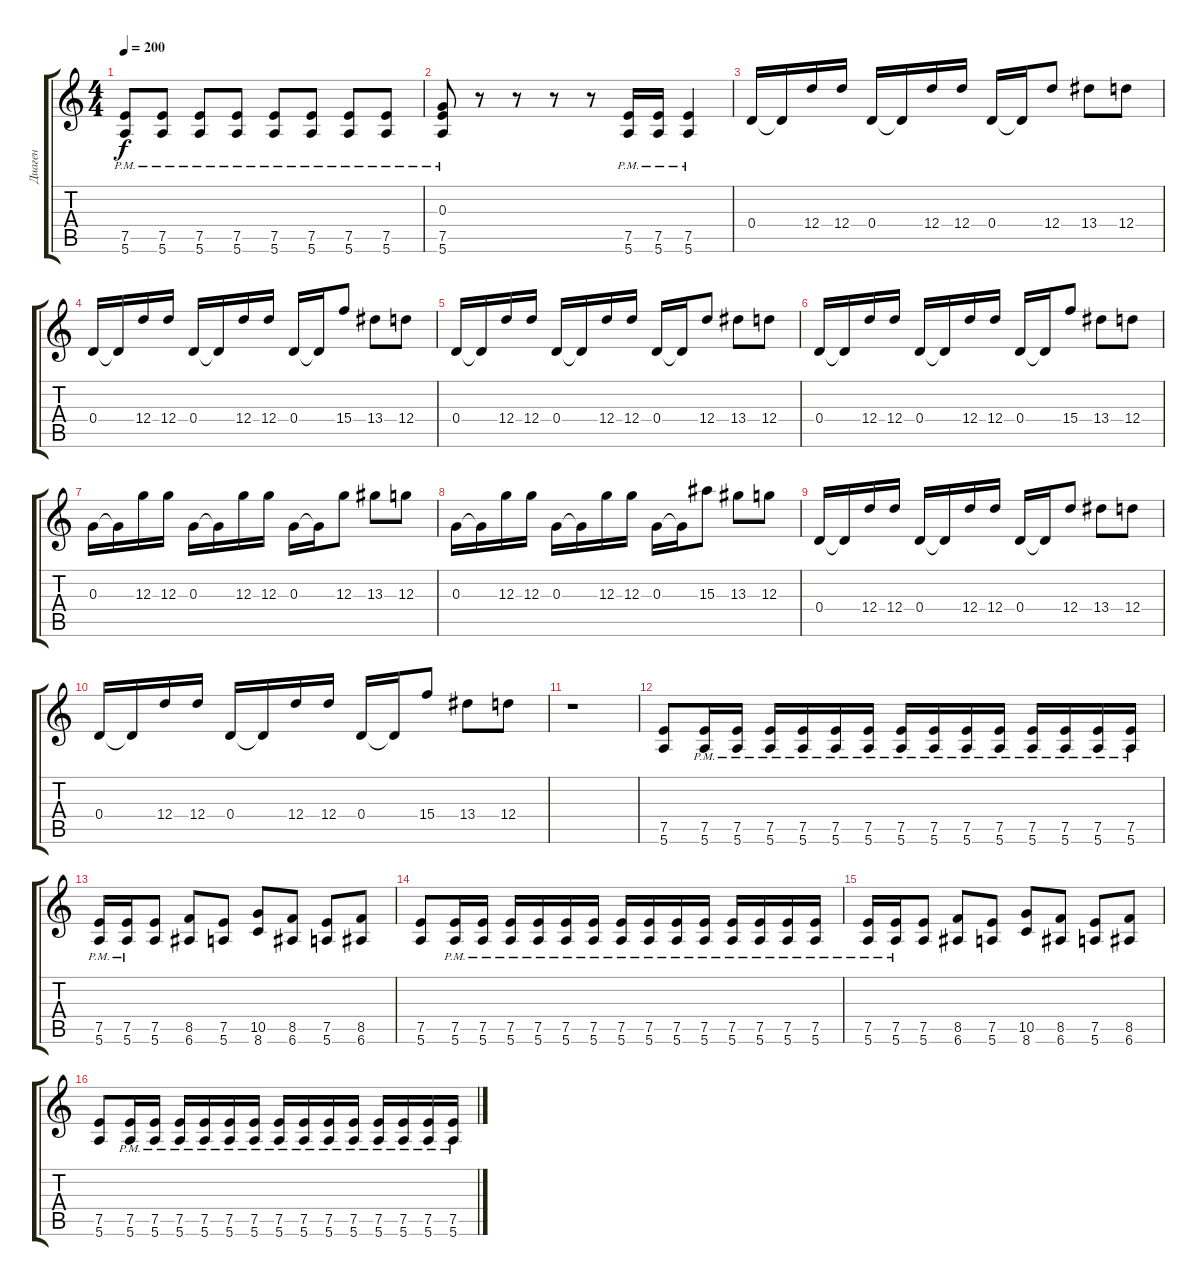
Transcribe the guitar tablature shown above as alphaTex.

\track ("Диаген" "Диаген") {instrument distortionguitar}
\staff {score tabs}
\tuning (E4 B3 G3 D3 A2 E2) {hide}
\ts (4 4)
\tempo 200
\clef g2
\ks c
(7.5{pm} 5.6{pm}).8{dy f} (7.5{pm} 5.6{pm}).8 (7.5{pm} 5.6{pm}).8 (7.5{pm} 5.6{pm}).8 (7.5{pm} 5.6{pm}).8 (7.5{pm} 5.6{pm}).8 (7.5{pm} 5.6{pm}).8 (7.5{pm} 5.6{pm}).8 |
(0.3 7.5{pm} 5.6{pm}).8 r.8 r.8 r.8 r.8 (7.5{pm} 5.6{pm}).16 (7.5{pm} 5.6{pm}).16 (7.5{pm} 5.6{pm}).4 |
0.4.16 0.4{t}.16 12.4.16 12.4.16 0.4.16 0.4{t}.16 12.4.16 12.4.16 0.4.16 0.4{t}.16 12.4.8 13.4.8 12.4.8 |
0.4.16 0.4{t}.16 12.4.16 12.4.16 0.4.16 0.4{t}.16 12.4.16 12.4.16 0.4.16 0.4{t}.16 15.4.8 13.4.8 12.4.8 |
0.4.16 0.4{t}.16 12.4.16 12.4.16 0.4.16 0.4{t}.16 12.4.16 12.4.16 0.4.16 0.4{t}.16 12.4.8 13.4.8 12.4.8 |
0.4.16 0.4{t}.16 12.4.16 12.4.16 0.4.16 0.4{t}.16 12.4.16 12.4.16 0.4.16 0.4{t}.16 15.4.8 13.4.8 12.4.8 |
0.3.16 0.3{t}.16 12.3.16 12.3.16 0.3.16 0.3{t}.16 12.3.16 12.3.16 0.3.16 0.3{t}.16 12.3.8 13.3.8 12.3.8 |
0.3.16 0.3{t}.16 12.3.16 12.3.16 0.3.16 0.3{t}.16 12.3.16 12.3.16 0.3.16 0.3{t}.16 15.3.8 13.3.8 12.3.8 |
0.4.16 0.4{t}.16 12.4.16 12.4.16 0.4.16 0.4{t}.16 12.4.16 12.4.16 0.4.16 0.4{t}.16 12.4.8 13.4.8 12.4.8 |
0.4.16 0.4{t}.16 12.4.16 12.4.16 0.4.16 0.4{t}.16 12.4.16 12.4.16 0.4.16 0.4{t}.16 15.4.8 13.4.8 12.4.8 |
r.1 |
(7.5 5.6).8 (7.5{pm} 5.6{pm}).16 (7.5{pm} 5.6{pm}).16 (7.5{pm} 5.6{pm}).16 (7.5{pm} 5.6{pm}).16 (7.5{pm} 5.6{pm}).16 (7.5{pm} 5.6{pm}).16 (7.5{pm} 5.6{pm}).16 (7.5{pm} 5.6{pm}).16 (7.5{pm} 5.6{pm}).16 (7.5{pm} 5.6{pm}).16 (7.5{pm} 5.6{pm}).16 (7.5{pm} 5.6{pm}).16 (7.5{pm} 5.6{pm}).16 (7.5{pm} 5.6{pm}).16 |
(7.5{pm} 5.6{pm}).16 (7.5{pm} 5.6{pm}).16 (7.5 5.6).8 (8.5 6.6).8 (7.5 5.6).8 (10.5 8.6).8 (8.5 6.6).8 (7.5 5.6).8 (8.5 6.6).8 |
(7.5 5.6).8 (7.5{pm} 5.6{pm}).16 (7.5{pm} 5.6{pm}).16 (7.5{pm} 5.6{pm}).16 (7.5{pm} 5.6{pm}).16 (7.5{pm} 5.6{pm}).16 (7.5{pm} 5.6{pm}).16 (7.5{pm} 5.6{pm}).16 (7.5{pm} 5.6{pm}).16 (7.5{pm} 5.6{pm}).16 (7.5{pm} 5.6{pm}).16 (7.5{pm} 5.6{pm}).16 (7.5{pm} 5.6{pm}).16 (7.5{pm} 5.6{pm}).16 (7.5{pm} 5.6{pm}).16 |
(7.5{pm} 5.6{pm}).16 (7.5{pm} 5.6{pm}).16 (7.5 5.6).8 (8.5 6.6).8 (7.5 5.6).8 (10.5 8.6).8 (8.5 6.6).8 (7.5 5.6).8 (8.5 6.6).8 |
(7.5 5.6).8 (7.5{pm} 5.6{pm}).16 (7.5{pm} 5.6{pm}).16 (7.5{pm} 5.6{pm}).16 (7.5{pm} 5.6{pm}).16 (7.5{pm} 5.6{pm}).16 (7.5{pm} 5.6{pm}).16 (7.5{pm} 5.6{pm}).16 (7.5{pm} 5.6{pm}).16 (7.5{pm} 5.6{pm}).16 (7.5{pm} 5.6{pm}).16 (7.5{pm} 5.6{pm}).16 (7.5{pm} 5.6{pm}).16 (7.5{pm} 5.6{pm}).16 (7.5{pm} 5.6{pm}).16
